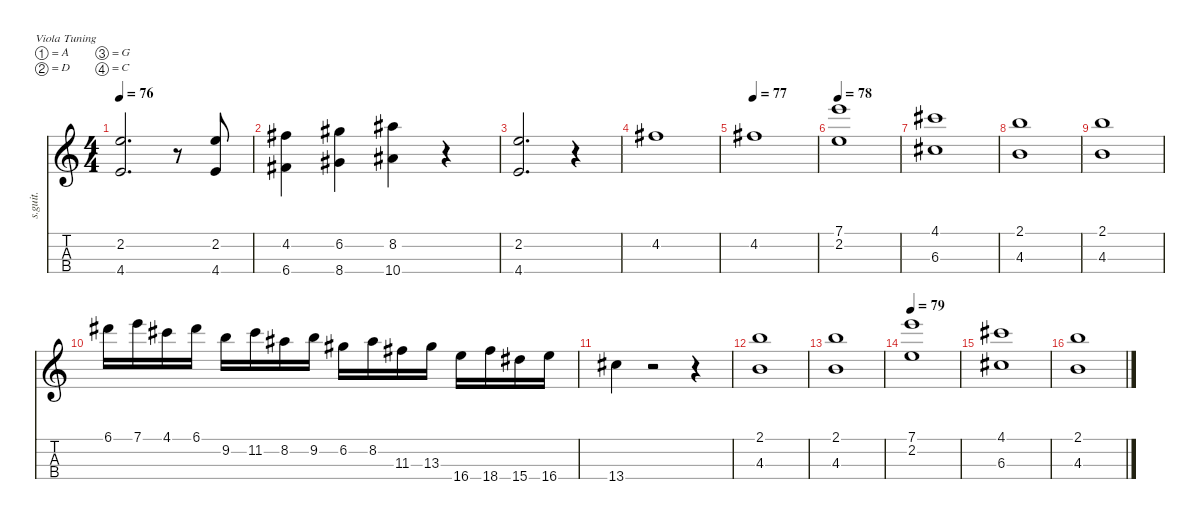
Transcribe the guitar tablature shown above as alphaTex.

\defaultSystemsLayout 4
\hideDynamics
\bracketExtendMode nobrackets
\track (" (Viola 1)" "s.guit.") {instrument viola}
\staff {score tabs}
\tuning (A4 D4 G3 C3)
\displaytranspose 12
\ts (4 4)
\tempo 76
\clef g2
\ks c
(2.2 4.4).2{d lyrics (0 "") lyrics (1 "") lyrics (2 "") lyrics (3 "") lyrics (4 "") dy mf} r.8 (2.2 4.4).8{lyrics (0 "") lyrics (1 "") lyrics (2 "") lyrics (3 "") lyrics (4 "")} |
(4.2{acc #} 6.4{acc #}).4{lyrics (0 "") lyrics (1 "") lyrics (2 "") lyrics (3 "") lyrics (4 "")} (6.2{acc #} 8.4{acc #}).4{lyrics (0 "") lyrics (1 "") lyrics (2 "") lyrics (3 "") lyrics (4 "")} (8.2{acc #} 10.4{acc #}).4{lyrics (0 "") lyrics (1 "") lyrics (2 "") lyrics (3 "") lyrics (4 "")} r.4 |
(2.2 4.4).2{d lyrics (0 "") lyrics (1 "") lyrics (2 "") lyrics (3 "") lyrics (4 "")} r.4 |
4.2{acc #}.1{lyrics (0 "") lyrics (1 "") lyrics (2 "") lyrics (3 "") lyrics (4 "")} |
\tempo 77
4.2{acc #}.1{lyrics (0 "") lyrics (1 "") lyrics (2 "") lyrics (3 "") lyrics (4 "")} |
\tempo 78
(7.1 2.2).1{lyrics (0 "") lyrics (1 "") lyrics (2 "") lyrics (3 "") lyrics (4 "")} |
(4.1{acc #} 6.3{acc #}).1{lyrics (0 "") lyrics (1 "") lyrics (2 "") lyrics (3 "") lyrics (4 "")} |
(2.1 4.3).1{lyrics (0 "") lyrics (1 "") lyrics (2 "") lyrics (3 "") lyrics (4 "")} |
(2.1 4.3).1{lyrics (0 "") lyrics (1 "") lyrics (2 "") lyrics (3 "") lyrics (4 "")} |
6.1{acc #}.16{lyrics (0 "") lyrics (1 "") lyrics (2 "") lyrics (3 "") lyrics (4 "")} 7.1.16{lyrics (0 "") lyrics (1 "") lyrics (2 "") lyrics (3 "") lyrics (4 "")} 4.1{acc #}.16{lyrics (0 "") lyrics (1 "") lyrics (2 "") lyrics (3 "") lyrics (4 "")} 6.1{acc #}.16{lyrics (0 "") lyrics (1 "") lyrics (2 "") lyrics (3 "") lyrics (4 "")} 9.2.16{lyrics (0 "") lyrics (1 "") lyrics (2 "") lyrics (3 "") lyrics (4 "")} 11.2{acc #}.16{lyrics (0 "") lyrics (1 "") lyrics (2 "") lyrics (3 "") lyrics (4 "")} 8.2{acc #}.16{lyrics (0 "") lyrics (1 "") lyrics (2 "") lyrics (3 "") lyrics (4 "")} 9.2.16{lyrics (0 "") lyrics (1 "") lyrics (2 "") lyrics (3 "") lyrics (4 "")} 6.2{acc #}.16{lyrics (0 "") lyrics (1 "") lyrics (2 "") lyrics (3 "") lyrics (4 "")} 8.2{acc #}.16{lyrics (0 "") lyrics (1 "") lyrics (2 "") lyrics (3 "") lyrics (4 "")} 11.3{acc #}.16{lyrics (0 "") lyrics (1 "") lyrics (2 "") lyrics (3 "") lyrics (4 "")} 13.3{acc #}.16{lyrics (0 "") lyrics (1 "") lyrics (2 "") lyrics (3 "") lyrics (4 "")} 16.4.16{lyrics (0 "") lyrics (1 "") lyrics (2 "") lyrics (3 "") lyrics (4 "")} 18.4{acc #}.16{lyrics (0 "") lyrics (1 "") lyrics (2 "") lyrics (3 "") lyrics (4 "")} 15.4{acc #}.16{lyrics (0 "") lyrics (1 "") lyrics (2 "") lyrics (3 "") lyrics (4 "")} 16.4.16{lyrics (0 "") lyrics (1 "") lyrics (2 "") lyrics (3 "") lyrics (4 "")} |
13.4{acc #}.4{lyrics (0 "") lyrics (1 "") lyrics (2 "") lyrics (3 "") lyrics (4 "")} r.2 r.4 |
(2.1 4.3).1{lyrics (0 "") lyrics (1 "") lyrics (2 "") lyrics (3 "") lyrics (4 "")} |
(2.1 4.3).1{lyrics (0 "") lyrics (1 "") lyrics (2 "") lyrics (3 "") lyrics (4 "") dy f} |
\tempo 79
(7.1 2.2).1{lyrics (0 "") lyrics (1 "") lyrics (2 "") lyrics (3 "") lyrics (4 "") dy mf} |
(4.1{acc #} 6.3{acc #}).1{lyrics (0 "") lyrics (1 "") lyrics (2 "") lyrics (3 "") lyrics (4 "")} |
(2.1 4.3).1{lyrics (0 "") lyrics (1 "") lyrics (2 "") lyrics (3 "") lyrics (4 "")}
